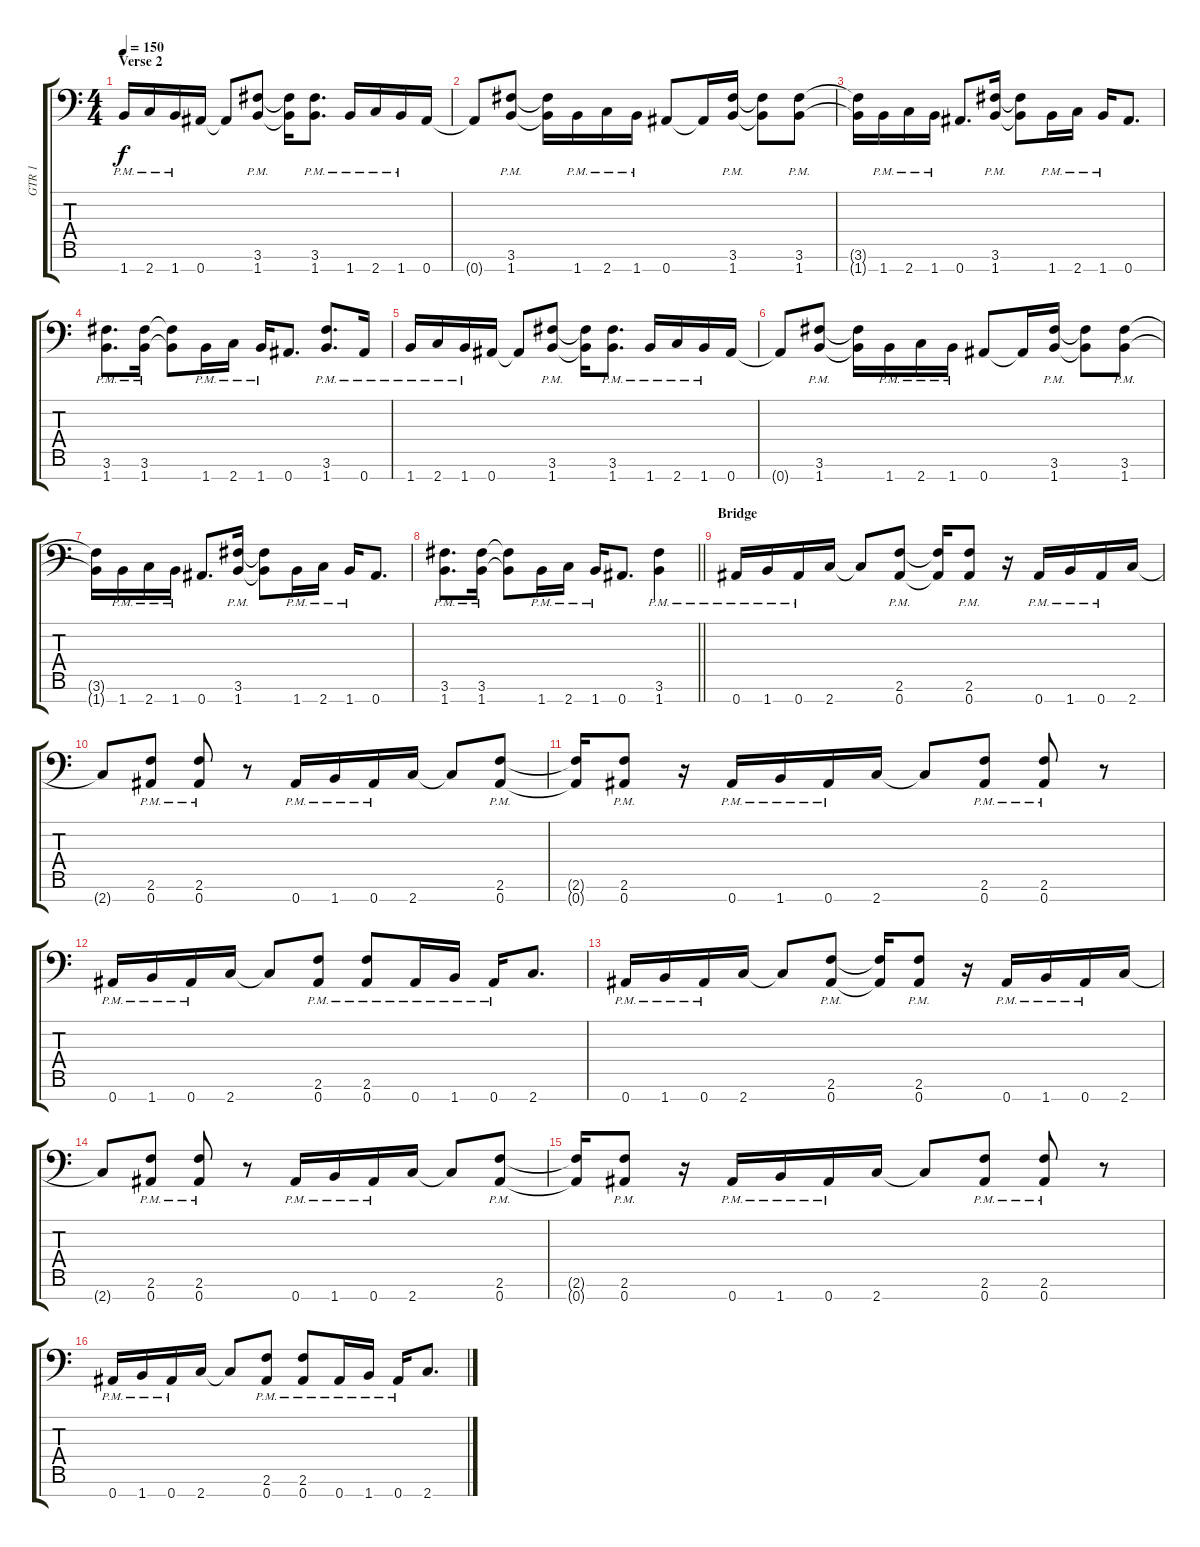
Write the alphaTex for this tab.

\track ("GTR 1" "GTR 1") {instrument distortionguitar}
\staff {score tabs}
\tuning (Eb4 Bb3 Gb3 Db3 Ab2 Eb2 Bb1) {hide}
\ts (4 4)
\section ("" "Verse 2")
\tempo 150
\clef f4
\ks c
1.7{pm}.16{dy f} 2.7{pm}.16 1.7{pm}.16 0.7.16 0.7{t}.8 (3.6{pm} 1.7{pm}).8 (3.6{t} 1.7{t}).16 (3.6{pm} 1.7{pm}).8{d} 1.7{pm}.16 2.7{pm}.16 1.7{pm}.16 0.7.16 |
0.7{t}.8 (3.6{pm} 1.7{pm}).8 (3.6{t} 1.7{t}).16 1.7{pm}.16 2.7{pm}.16 1.7{pm}.16 0.7.8 0.7{t}.16 (3.6{pm} 1.7{pm}).16 (3.6{t} 1.7{t}).8 (3.6{pm} 1.7{pm}).8 |
(3.6{t} 1.7{t}).16 1.7{pm}.16 2.7{pm}.16 1.7{pm}.16 0.7.8{d} (3.6{pm} 1.7{pm}).16 (3.6{t} 1.7{t}).8 1.7{pm}.16 2.7{pm}.16 1.7{pm}.16 0.7.8{d} |
(3.6{pm} 1.7{pm}).8{d} (3.6{pm} 1.7{pm}).16 (3.6{t} 1.7{t}).8 1.7{pm}.16 2.7{pm}.16 1.7{pm}.16 0.7.8{d} (3.6{pm} 1.7{pm}).8{d} 0.7{pm}.16 |
1.7{pm}.16 2.7{pm}.16 1.7{pm}.16 0.7.16 0.7{t}.8 (3.6{pm} 1.7{pm}).8 (3.6{t} 1.7{t}).16 (3.6{pm} 1.7{pm}).8{d} 1.7{pm}.16 2.7{pm}.16 1.7{pm}.16 0.7.16 |
0.7{t}.8 (3.6{pm} 1.7{pm}).8 (3.6{t} 1.7{t}).16 1.7{pm}.16 2.7{pm}.16 1.7{pm}.16 0.7.8 0.7{t}.16 (3.6{pm} 1.7{pm}).16 (3.6{t} 1.7{t}).8 (3.6{pm} 1.7{pm}).8 |
(3.6{t} 1.7{t}).16 1.7{pm}.16 2.7{pm}.16 1.7{pm}.16 0.7.8{d} (3.6{pm} 1.7{pm}).16 (3.6{t} 1.7{t}).8 1.7{pm}.16 2.7{pm}.16 1.7{pm}.16 0.7.8{d} |
\barLineRight lightlight
(3.6{pm} 1.7{pm}).8{d} (3.6{pm} 1.7{pm}).16 (3.6{t} 1.7{t}).8 1.7{pm}.16 2.7{pm}.16 1.7{pm}.16 0.7.8{d} (3.6{pm} 1.7{pm}).4 |
\section ("" "Bridge")
0.7{pm}.16 1.7{pm}.16 0.7{pm}.16 2.7.16 2.7{t}.8 (2.6{pm} 0.7{pm}).8 (2.6{t} 0.7{t}).16 (2.6{pm} 0.7{pm}).8 r.16 0.7{pm}.16 1.7{pm}.16 0.7{pm}.16 2.7.16 |
2.7{t}.8 (2.6{pm} 0.7{pm}).8 (2.6{pm} 0.7{pm}).8 r.8 0.7{pm}.16 1.7{pm}.16 0.7{pm}.16 2.7.16 2.7{t}.8 (2.6{pm} 0.7{pm}).8 |
(2.6{t} 0.7{t}).16 (2.6{pm} 0.7{pm}).8 r.16 0.7{pm}.16 1.7{pm}.16 0.7{pm}.16 2.7.16 2.7{t}.8 (2.6{pm} 0.7{pm}).8 (2.6{pm} 0.7{pm}).8 r.8 |
0.7{pm}.16 1.7{pm}.16 0.7{pm}.16 2.7.16 2.7{t}.8 (2.6{pm} 0.7{pm}).8 (2.6{pm} 0.7{pm}).8 0.7{pm}.16 1.7{pm}.16 0.7{pm}.16 2.7.8{d} |
0.7{pm}.16 1.7{pm}.16 0.7{pm}.16 2.7.16 2.7{t}.8 (2.6{pm} 0.7{pm}).8 (2.6{t} 0.7{t}).16 (2.6{pm} 0.7{pm}).8 r.16 0.7{pm}.16 1.7{pm}.16 0.7{pm}.16 2.7.16 |
2.7{t}.8 (2.6{pm} 0.7{pm}).8 (2.6{pm} 0.7{pm}).8 r.8 0.7{pm}.16 1.7{pm}.16 0.7{pm}.16 2.7.16 2.7{t}.8 (2.6{pm} 0.7{pm}).8 |
(2.6{t} 0.7{t}).16 (2.6{pm} 0.7{pm}).8 r.16 0.7{pm}.16 1.7{pm}.16 0.7{pm}.16 2.7.16 2.7{t}.8 (2.6{pm} 0.7{pm}).8 (2.6{pm} 0.7{pm}).8 r.8 |
0.7{pm}.16 1.7{pm}.16 0.7{pm}.16 2.7.16 2.7{t}.8 (2.6{pm} 0.7{pm}).8 (2.6{pm} 0.7{pm}).8 0.7{pm}.16 1.7{pm}.16 0.7{pm}.16 2.7.8{d}
